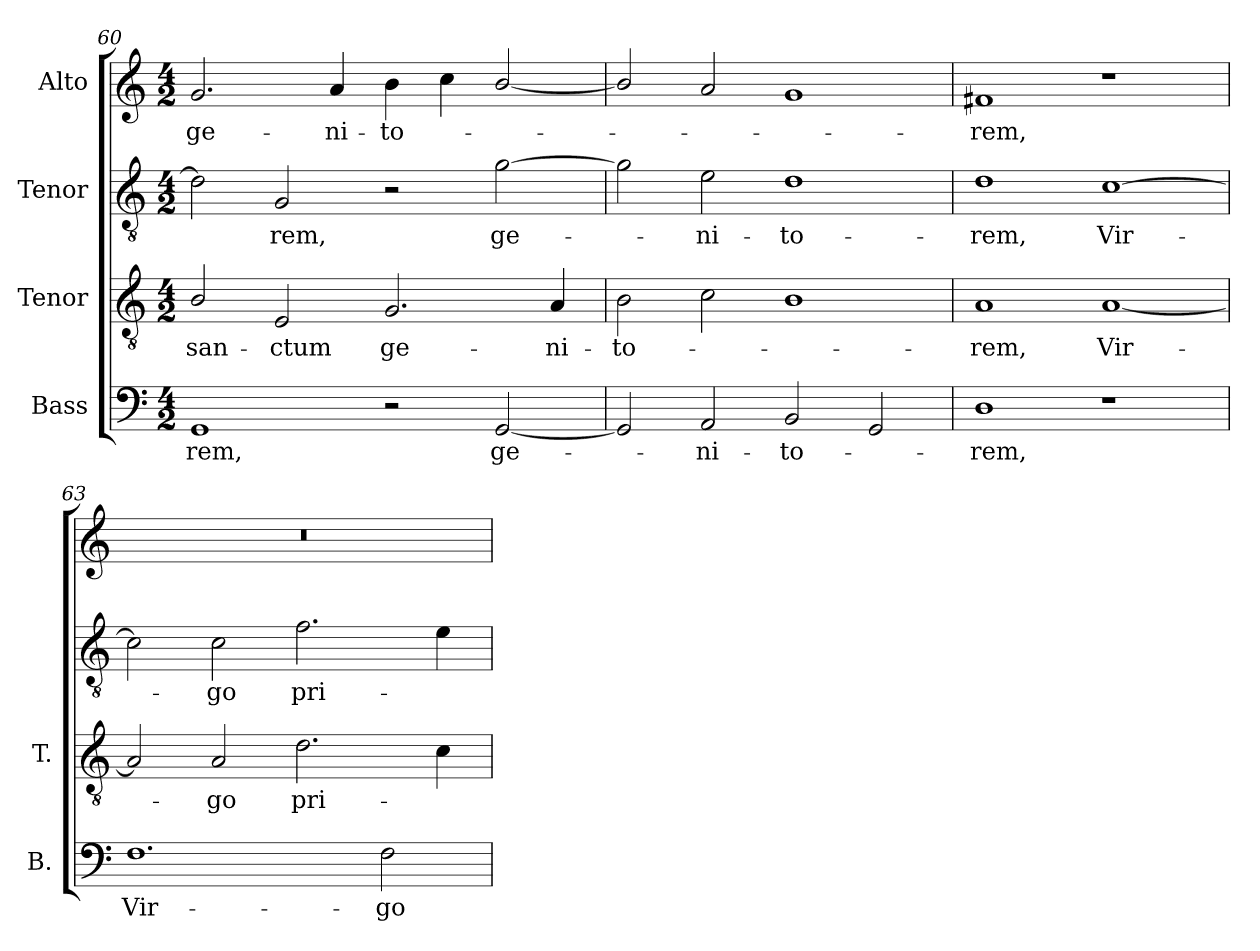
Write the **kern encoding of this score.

**kern	**text	**kern	**text	**kern	**text	**kern	**text
*part4	*part4	*part3	*part3	*part2	*part2	*part1	*part1
*staff4	*staff4	*staff3	*staff3	*staff2	*staff2	*staff1	*staff1
*I"Bass	*	*I"Tenor	*	*I"Tenor	*	*I"Alto	*
*I'B.	*	*I'T.	*	*	*	*	*
*clefF4	*	*clefGv2	*	*clefGv2	*	*clefG2	*
*	*	*ITrd7c12	*	*ITrd7c12	*	*	*
*k[]	*	*k[]	*	*k[]	*	*k[]	*
*C:	*	*C:	*	*C:	*	*C:	*
*M4/2	*	*M4/2	*	*M4/2	*	*M4/2	*
=60	=60	=60	=60	=60	=60	=60	=60
!	!LO:LY:b:color=#000000	!	!	!	!	!	!
!	!	!	!LO:LY:b:color=#000000	!	!	!	!
!	!	!	!	!	!	!	!LO:LY:b:color=#000000
1GGi	-rem,	2BBi/	san-	2Di\]	.	2.gi/	ge-
!	!	!	!LO:LY:b:color=#000000	!	!	!	!
!	!	!	!	!	!LO:LY:b:color=#000000	!	!
.	.	2EEi/	-ctum	2GGi/	-rem,	.	.
!	!	!	!	!	!	!	!LO:LY:b:color=#000000
.	.	.	.	.	.	4ai/	-ni-
!	!	!	!LO:LY:b:color=#000000	!	!	!	!
!	!	!	!	!	!	!	!LO:LY:b:color=#000000
2r	.	2.GGi/	ge-	2r	.	4bi\	-to-
.	.	.	.	.	.	4cci\	.
!	!LO:LY:b:color=#000000	!	!	!	!	!	!
!	!	!	!	!	!LO:LY:b:color=#000000	!	!
[2GGi/	ge-	.	.	[2Gi\	ge-	[2bi/	.
!	!	!	!LO:LY:b:color=#000000	!	!	!	!
.	.	4AAi/	-ni-	.	.	.	.
=61	=61	=61	=61	=61	=61	=61	=61
!	!	!	!LO:LY:b:color=#000000	!	!	!	!
2GGi/]	.	2BBi\	-to-	2Gi\]	.	2bi/]	.
!	!LO:LY:b:color=#000000	!	!	!	!	!	!
!	!	!	!	!	!LO:LY:b:color=#000000	!	!
2AAi/	-ni-	2Ci\	.	2Ei\	-ni-	2ai/	.
!	!LO:LY:b:color=#000000	!	!	!	!	!	!
!	!	!	!	!	!LO:LY:b:color=#000000	!	!
2BBi/	-to-	1BBi	.	1Di	-to-	1gi	.
2GGi/	.	.	.	.	.	.	.
!!LO:LB:g=z
=62	=62	=62	=62	=62	=62	=62	=62
!	!LO:LY:b:color=#000000	!	!	!	!	!	!
!	!	!	!LO:LY:b:color=#000000	!	!	!	!
!	!	!	!	!	!LO:LY:b:color=#000000	!	!
!	!	!	!	!	!	!	!LO:LY:b:color=#000000
1Di	-rem,	1AAi	-rem,	1Di	-rem,	1f#Xi	-rem,
!	!	!	!LO:LY:b:color=#000000	!	!	!	!
!	!	!	!	!	!LO:LY:b:color=#000000	!	!
1r	.	[1AAi	Vir-	[1Ci	Vir-	1r	.
=63	=63	=63	=63	=63	=63	=63	=63
!	!LO:LY:b:color=#000000	!	!	!	!	!LO:N:vis=1	!
1.Fi	Vir-	2AAi/]	.	2Ci\]	.	0r	.
!	!	!	!LO:LY:b:color=#000000	!	!	!	!
!	!	!	!	!	!LO:LY:b:color=#000000	!	!
.	.	2AAi/	-go	2Ci\	-go	.	.
!	!	!	!LO:LY:b:color=#000000	!	!	!	!
!	!	!	!	!	!LO:LY:b:color=#000000	!	!
.	.	2.Di\	pri-	2.Fi\	pri-	.	.
!	!LO:LY:b:color=#000000	!	!	!	!	!	!
2Fi\	-go	.	.	.	.	.	.
.	.	4Ci\	.	4Ei\	.	.	.
=	=	=	=	=	=	=	=
*-	*-	*-	*-	*-	*-	*-	*-
